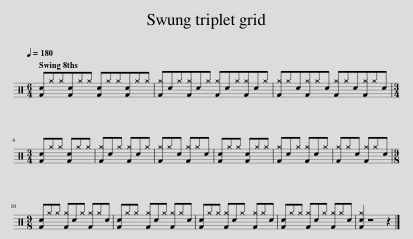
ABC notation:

X:1
L:1/8
Q:1/4=180
M:6/4
I:linebreak $
K:C
V:1 perc
K:none
V:1
 [Fc]^g^g[Fc]^g^g [Fc]^g^g[Fc]^g^g | [F^g]c^g[F^g]c^g [F^g]c^g[F^g]c^g | [F^g]^gc[F^g]^gc [F^g]^gc[F^g]^gc |$[M:3/4] [Fc]^g^g [Fc]^g^g | [F^g]c^g [F^g]c^g | %5
 [F^g]^gc [F^g]^gc | [Fc]^g^g [Fc]^g^g | [F^g]c^g [F^g]c^g | [F^g]^gc [F^g]^gc |$[M:6/4] [Fc]^g^g [F^g]c^g [F^g]^gc [Fc]^g^g | %10
 [F^g]c^g [F^g]^gc [Fc]^g^g [F^g]c^g | [F^g]^gc [Fc]^g^g [F^g]c^g [F^g]^gc | [Fc^g]2 z8 z2 |] %13
